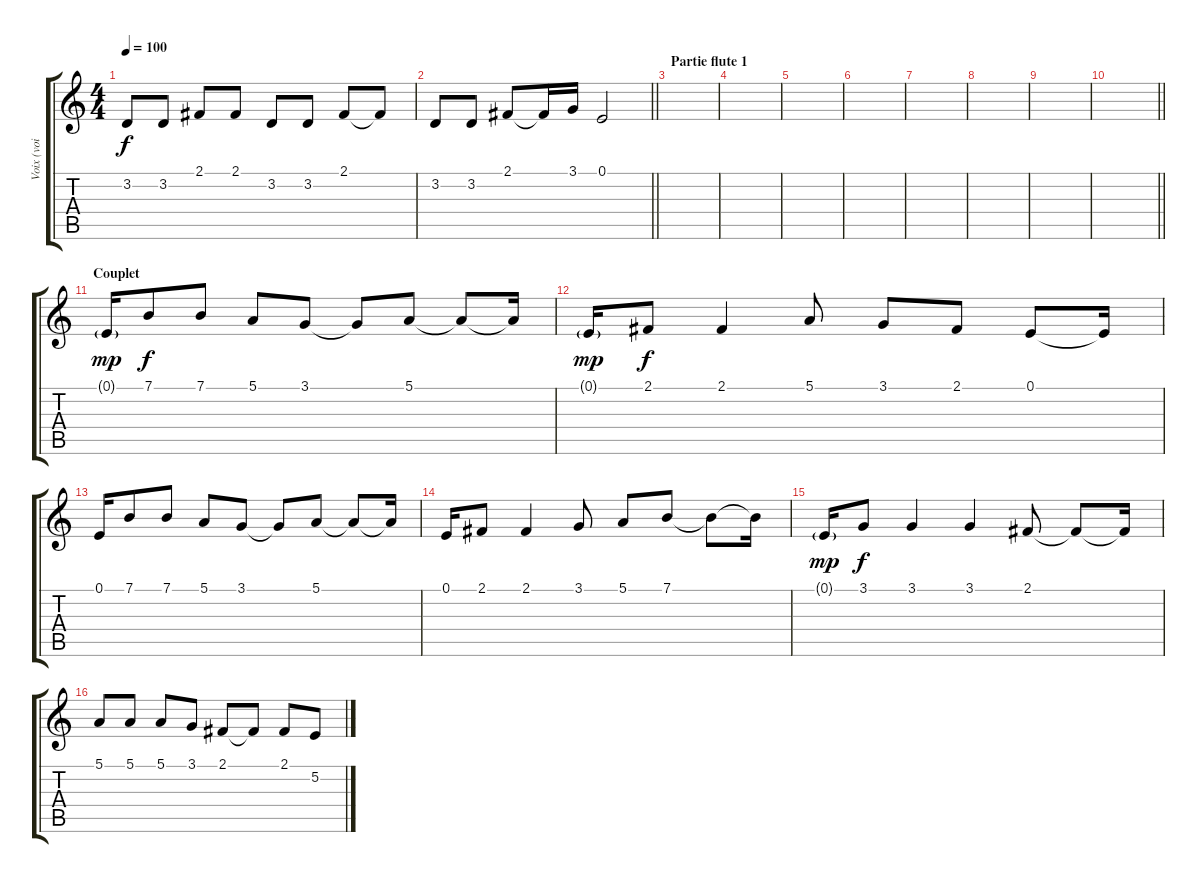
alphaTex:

\track (" Voix (voice)" " Voix (voi") {instrument honkytonkpiano}
\staff {score tabs}
\tuning (E4 B3 G3 D3 A2 E2) {hide}
\ts (4 4)
\tempo 100
\clef g2
\ks c
3.2.8{dy f} 3.2.8 2.1.8 2.1.8 3.2.8 3.2.8 2.1.8 2.1{t}.8 |
\barLineRight lightlight
3.2.8 3.2.8 2.1.8 2.1{t}.16 3.1.16 0.1.2 |
\section ("" "Partie flute 1")
|
|
|
|
|
|
|
\barLineRight lightlight
|
\section ("" "Couplet")
0.1{g}.16{dy mp} 7.1.8{dy f} 7.1.8 5.1.8 3.1.8 3.1{t}.8 5.1.8 5.1{t}.8 5.1{t}.16 |
0.1{g}.16{dy mp} 2.1.8{dy f} 2.1.4 5.1.8 3.1.8 2.1.8 0.1.8 0.1{t}.16 |
0.1.16 7.1.8 7.1.8 5.1.8 3.1.8 3.1{t}.8 5.1.8 5.1{t}.8 5.1{t}.16 |
0.1.16 2.1.8 2.1.4 3.1.8 5.1.8 7.1.8 7.1{t}.8 7.1{t}.16 |
0.1{g}.16{dy mp} 3.1.8{dy f} 3.1.4 3.1.4 2.1.8 2.1{t}.8 2.1{t}.16 |
5.1.8 5.1.8 5.1.8 3.1.8 2.1.8 2.1{t}.8 2.1.8 5.2.8
